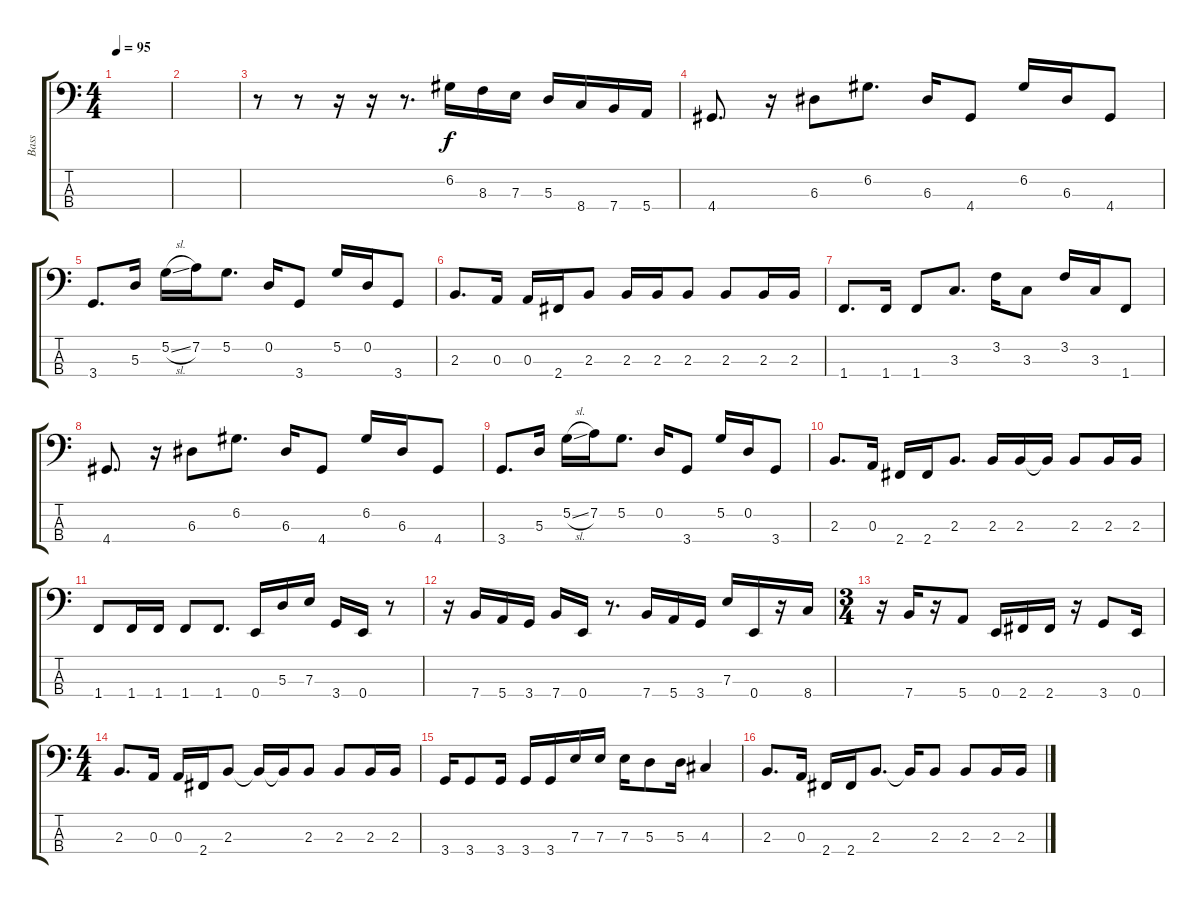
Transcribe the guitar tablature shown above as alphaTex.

\track ("Bass" "Bass") {instrument electricbassfinger}
\staff {score tabs}
\tuning (G2 D2 A1 E1) {hide}
\ts (4 4)
\tempo 95
\clef f4
\ks c
|
|
r.8 r.8 r.16 r.16 r.8{d} 6.2.16 8.3.16 7.3.16 5.3.16 8.4.16 7.4.16 5.4.16 |
4.4.8{d} r.16 6.3.8 6.2.8{d} 6.3.16 4.4.8 6.2.16 6.3.16 4.4.8 |
3.4.8{d} 5.3.16 5.2{sl}.16 7.2.16 5.2.8{d} 0.2.16 3.4.8 5.2.16 0.2.16 3.4.8 |
2.3.8{d} 0.3.16 0.3.16 2.4.16 2.3.8 2.3.16 2.3.16 2.3.8 2.3.8 2.3.16 2.3.16 |
1.4.8{d} 1.4.16 1.4.8 3.3.8{d} 3.2.16 3.3.8 3.2.16 3.3.16 1.4.8 |
4.4.8{d} r.16 6.3.8 6.2.8{d} 6.3.16 4.4.8 6.2.16 6.3.16 4.4.8 |
3.4.8{d} 5.3.16 5.2{sl}.16 7.2.16 5.2.8{d} 0.2.16 3.4.8 5.2.16 0.2.16 3.4.8 |
2.3.8{d} 0.3.16 2.4.16 2.4.16 2.3.8{d} 2.3.16 2.3.16 2.3{t}.16 2.3.8 2.3.16 2.3.16 |
1.4.8 1.4.16 1.4.16 1.4.8 1.4.8{d} 0.4.16 5.3.16 7.3.16 3.4.16 0.4.16 r.8 |
r.16 7.4.16 5.4.16 3.4.16 7.4.16 0.4.16 r.8{d} 7.4.16 5.4.16 3.4.16 7.3.16 0.4.16 r.16 8.4.16 |
\ts (3 4)
r.16 7.4.16 r.16 5.4.8 0.4.16 2.4.16 2.4.16 r.16 3.4.8 0.4.16 |
\ts (4 4)
2.3.8{d} 0.3.16 0.3.16 2.4.16 2.3.8 2.3{t}.16 2.3{t}.16 2.3.8 2.3.8 2.3.16 2.3.16 |
3.4.16 3.4.8 3.4.16 3.4.16 3.4.16 7.3.16 7.3.16 7.3.16 5.3.8 5.3.16 4.3.4 |
2.3.8{d} 0.3.16 2.4.16 2.4.16 2.3.8{d} 2.3{t}.16 2.3.8 2.3.8 2.3.16 2.3.16
